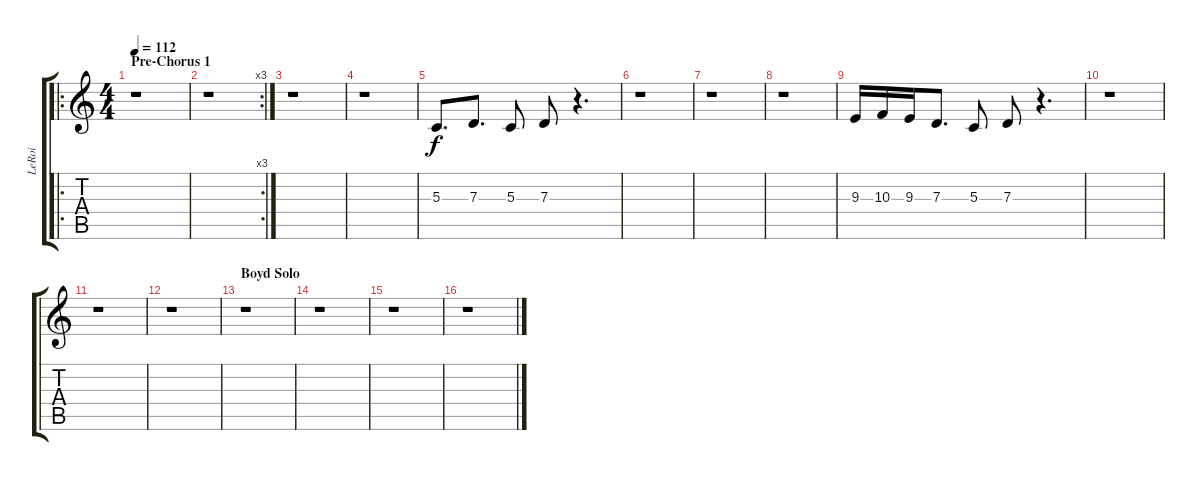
\track ("LeRoi" "LeRoi") {instrument altosax}
\staff {score tabs}
\tuning (E4 B3 G3 D3 A2 E2) {hide}
\ro
\ts (4 4)
\section ("" "Pre-Chorus 1")
\tempo 112
\clef g2
\ks c
r.1{dy f} |
\rc 3
r.1 |
r.1 |
r.1 |
5.3.8{d} 7.3.8{d} 5.3.8 7.3.8 r.4{d} |
r.1 |
r.1 |
r.1 |
9.3.16 10.3.16 9.3.16 7.3.8{d} 5.3.8 7.3.8 r.4{d} |
r.1 |
r.1 |
r.1 |
\section ("" "Boyd Solo")
r.1 |
r.1 |
r.1 |
r.1
